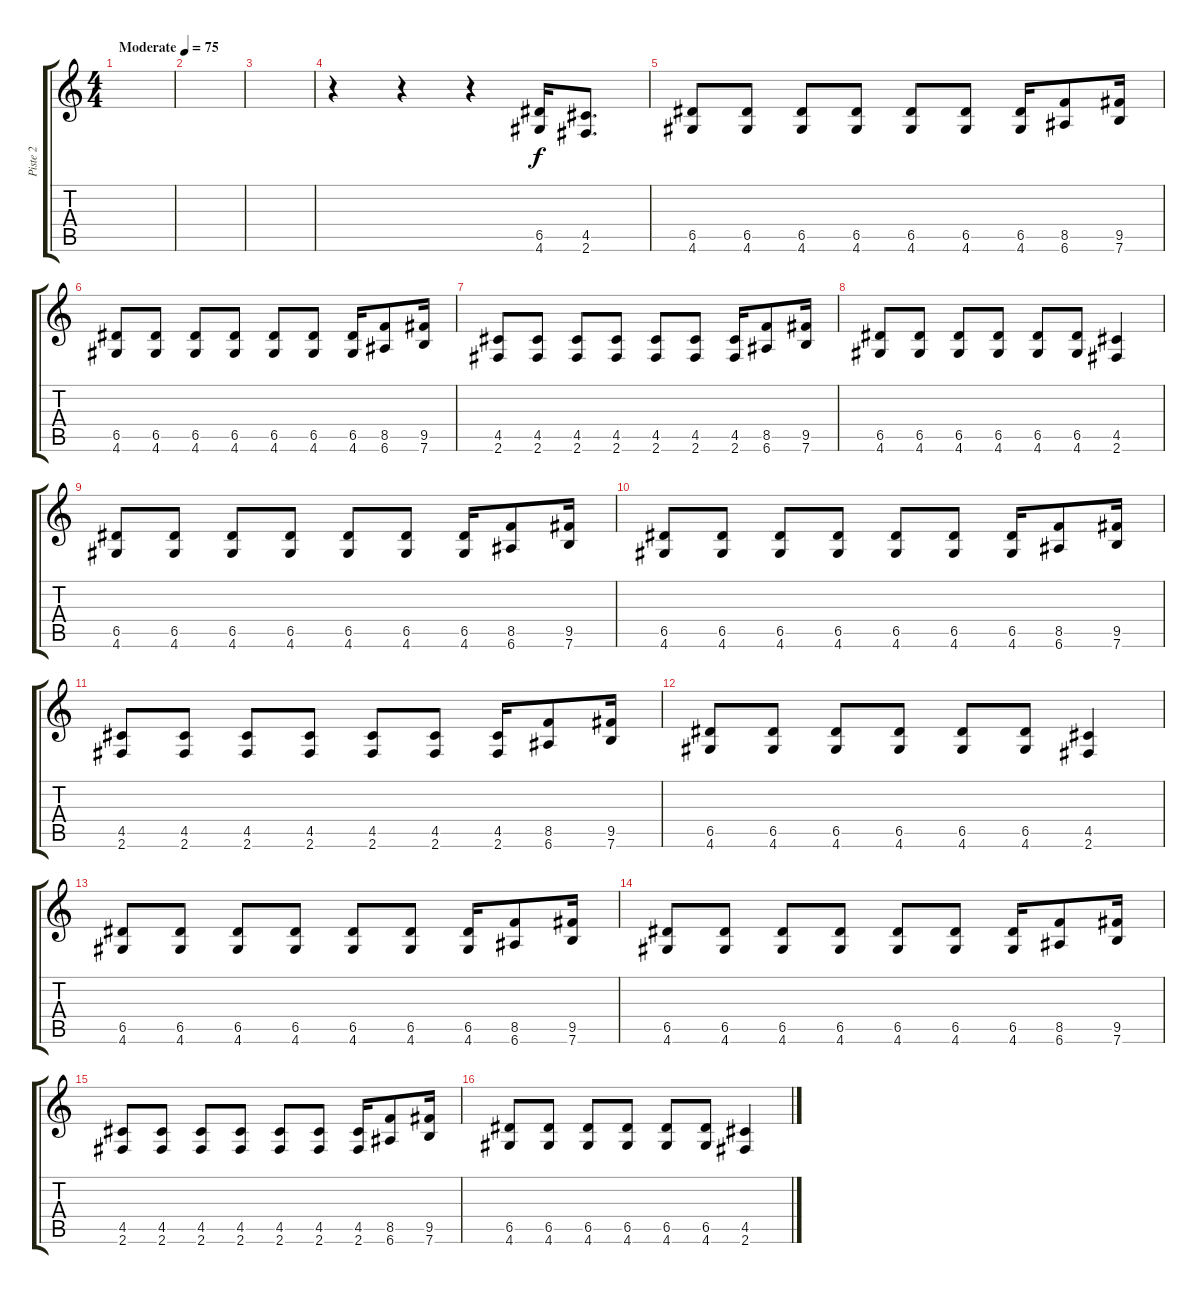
\track ("Piste 2" "Piste 2") {instrument distortionguitar}
\staff {score tabs}
\tuning (E4 B3 G3 D3 A2 E2) {hide}
\ts (4 4)
\tempo (75 "Moderate")
\clef g2
\ks c
|
|
|
r.4 r.4 r.4 (6.5 4.6).16 (4.5 2.6).8{d} |
(6.5 4.6).8 (6.5 4.6).8 (6.5 4.6).8 (6.5 4.6).8 (6.5 4.6).8 (6.5 4.6).8 (6.5 4.6).16 (8.5 6.6).8 (9.5 7.6).16 |
(6.5 4.6).8 (6.5 4.6).8 (6.5 4.6).8 (6.5 4.6).8 (6.5 4.6).8 (6.5 4.6).8 (6.5 4.6).16 (8.5 6.6).8 (9.5 7.6).16 |
(4.5 2.6).8 (4.5 2.6).8 (4.5 2.6).8 (4.5 2.6).8 (4.5 2.6).8 (4.5 2.6).8 (4.5 2.6).16 (8.5 6.6).8 (9.5 7.6).16 |
(6.5 4.6).8 (6.5 4.6).8 (6.5 4.6).8 (6.5 4.6).8 (6.5 4.6).8 (6.5 4.6).8 (4.5 2.6).4 |
(6.5 4.6).8 (6.5 4.6).8 (6.5 4.6).8 (6.5 4.6).8 (6.5 4.6).8 (6.5 4.6).8 (6.5 4.6).16 (8.5 6.6).8 (9.5 7.6).16 |
(6.5 4.6).8 (6.5 4.6).8 (6.5 4.6).8 (6.5 4.6).8 (6.5 4.6).8 (6.5 4.6).8 (6.5 4.6).16 (8.5 6.6).8 (9.5 7.6).16 |
(4.5 2.6).8 (4.5 2.6).8 (4.5 2.6).8 (4.5 2.6).8 (4.5 2.6).8 (4.5 2.6).8 (4.5 2.6).16 (8.5 6.6).8 (9.5 7.6).16 |
(6.5 4.6).8 (6.5 4.6).8 (6.5 4.6).8 (6.5 4.6).8 (6.5 4.6).8 (6.5 4.6).8 (4.5 2.6).4 |
(6.5 4.6).8 (6.5 4.6).8 (6.5 4.6).8 (6.5 4.6).8 (6.5 4.6).8 (6.5 4.6).8 (6.5 4.6).16 (8.5 6.6).8 (9.5 7.6).16 |
(6.5 4.6).8 (6.5 4.6).8 (6.5 4.6).8 (6.5 4.6).8 (6.5 4.6).8 (6.5 4.6).8 (6.5 4.6).16 (8.5 6.6).8 (9.5 7.6).16 |
(4.5 2.6).8 (4.5 2.6).8 (4.5 2.6).8 (4.5 2.6).8 (4.5 2.6).8 (4.5 2.6).8 (4.5 2.6).16 (8.5 6.6).8 (9.5 7.6).16 |
(6.5 4.6).8 (6.5 4.6).8 (6.5 4.6).8 (6.5 4.6).8 (6.5 4.6).8 (6.5 4.6).8 (4.5 2.6).4
